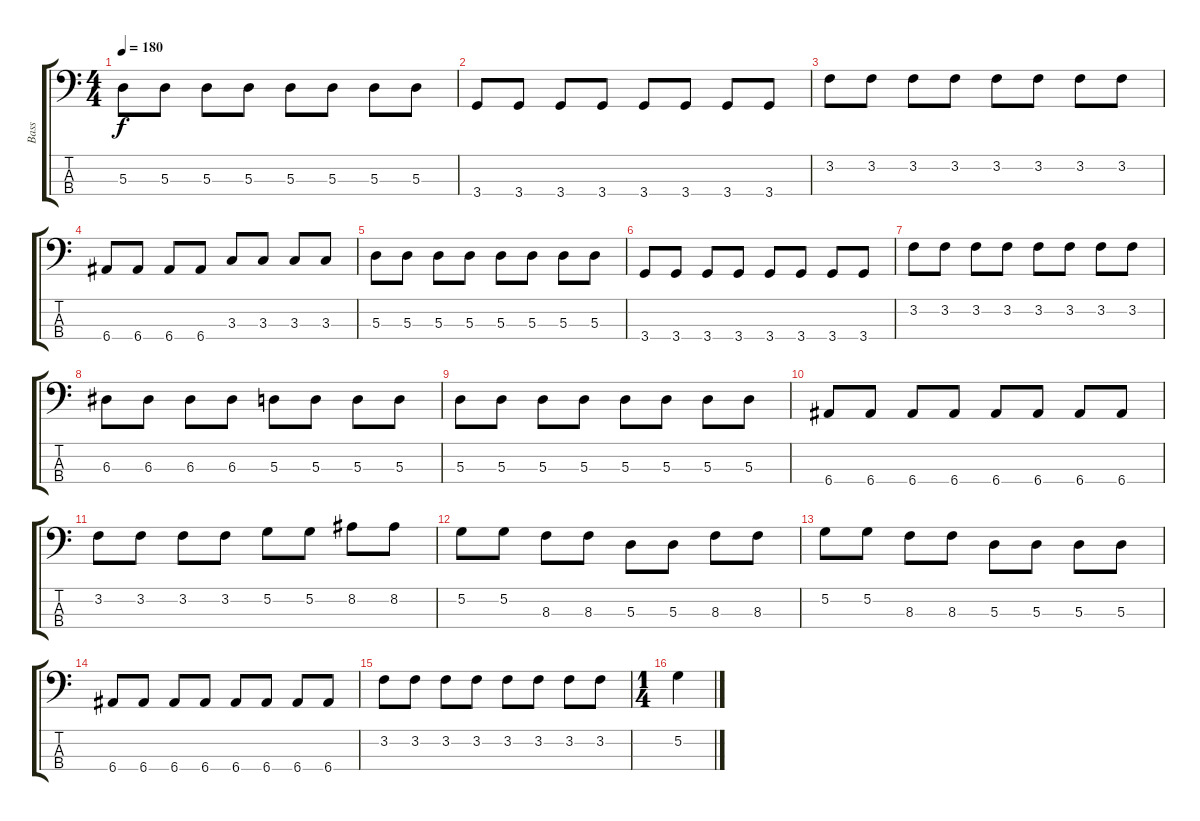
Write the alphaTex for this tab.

\track ("Bass" "Bass") {instrument electricbassfinger}
\staff {score tabs}
\tuning (G2 D2 A1 E1) {hide}
\ts (4 4)
\tempo 180
\clef f4
\ks c
5.3.8{dy f} 5.3.8 5.3.8 5.3.8 5.3.8 5.3.8 5.3.8 5.3.8 |
3.4.8 3.4.8 3.4.8 3.4.8 3.4.8 3.4.8 3.4.8 3.4.8 |
3.2.8 3.2.8 3.2.8 3.2.8 3.2.8 3.2.8 3.2.8 3.2.8 |
6.4.8 6.4.8 6.4.8 6.4.8 3.3.8 3.3.8 3.3.8 3.3.8 |
5.3.8 5.3.8 5.3.8 5.3.8 5.3.8 5.3.8 5.3.8 5.3.8 |
3.4.8 3.4.8 3.4.8 3.4.8 3.4.8 3.4.8 3.4.8 3.4.8 |
3.2.8 3.2.8 3.2.8 3.2.8 3.2.8 3.2.8 3.2.8 3.2.8 |
6.3.8 6.3.8 6.3.8 6.3.8 5.3.8 5.3.8 5.3.8 5.3.8 |
5.3.8 5.3.8 5.3.8 5.3.8 5.3.8 5.3.8 5.3.8 5.3.8 |
6.4.8 6.4.8 6.4.8 6.4.8 6.4.8 6.4.8 6.4.8 6.4.8 |
3.2.8 3.2.8 3.2.8 3.2.8 5.2.8 5.2.8 8.2.8 8.2.8 |
5.2.8 5.2.8 8.3.8 8.3.8 5.3.8 5.3.8 8.3.8 8.3.8 |
5.2.8 5.2.8 8.3.8 8.3.8 5.3.8 5.3.8 5.3.8 5.3.8 |
6.4.8 6.4.8 6.4.8 6.4.8 6.4.8 6.4.8 6.4.8 6.4.8 |
3.2.8 3.2.8 3.2.8 3.2.8 3.2.8 3.2.8 3.2.8 3.2.8 |
\ts (1 4)
5.2.4
